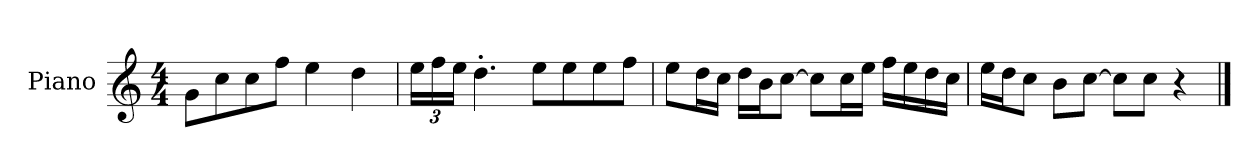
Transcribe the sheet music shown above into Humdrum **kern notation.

**kern
*part1
*staff1
*I"Piano
*I'P-no
*clefG2
*k[]
*M4/4
*MM90
=1
8g\L
8cc\
8cc\
8ff\J
4ee\
4dd\
=2
*Xbrackettup
24ee\LL
24ff\
24ee\JJ
4.dd'\
8ee\L
8ee\
8ee\
8ff\J
=3
8ee\L
16dd\L
16cc\JJ
16dd\LL
16b\J
[8cc\J
8cc\L]
16cc\L
16ee\JJ
16ff\LL
16ee\
16dd\
16cc\JJ
=4
16ee\LL
16dd\J
8cc\J
8b\L
[8cc\J
8cc\L]
8cc\J
4r
==
*-
